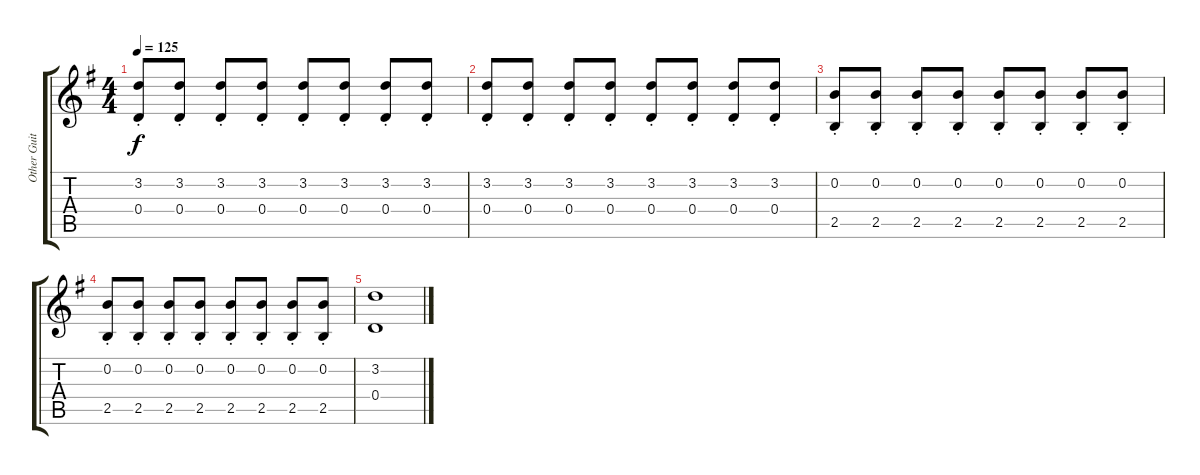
\track ("Other Guit" "Other Guit") {instrument electricguitarjazz}
\staff {score tabs}
\tuning (E4 B3 G3 D3 A2 E2) {hide}
\ts (4 4)
\tempo 125
\clef g2
\ks g
(3.2{st} 0.4{st}).8{dy f volume 9} (3.2{st} 0.4{st}).8 (3.2{st} 0.4{st}).8 (3.2{st} 0.4{st}).8 (3.2{st} 0.4{st}).8 (3.2{st} 0.4{st}).8 (3.2{st} 0.4{st}).8 (3.2{st} 0.4{st}).8 |
(3.2{st} 0.4{st}).8 (3.2{st} 0.4{st}).8 (3.2{st} 0.4{st}).8 (3.2{st} 0.4{st}).8 (3.2{st} 0.4{st}).8 (3.2{st} 0.4{st}).8 (3.2{st} 0.4{st}).8 (3.2{st} 0.4{st}).8 |
(0.2 2.5{st}).8 (0.2{st} 2.5{st}).8 (0.2{st} 2.5{st}).8 (0.2{st} 2.5{st}).8 (0.2{st} 2.5{st}).8 (0.2{st} 2.5{st}).8 (0.2{st} 2.5{st}).8 (0.2{st} 2.5{st}).8 |
(0.2 2.5{st}).8 (0.2{st} 2.5{st}).8 (0.2{st} 2.5{st}).8 (0.2{st} 2.5{st}).8 (0.2{st} 2.5{st}).8 (0.2{st} 2.5{st}).8 (0.2{st} 2.5{st}).8 (0.2{st} 2.5{st}).8 |
(3.2 0.4).1
